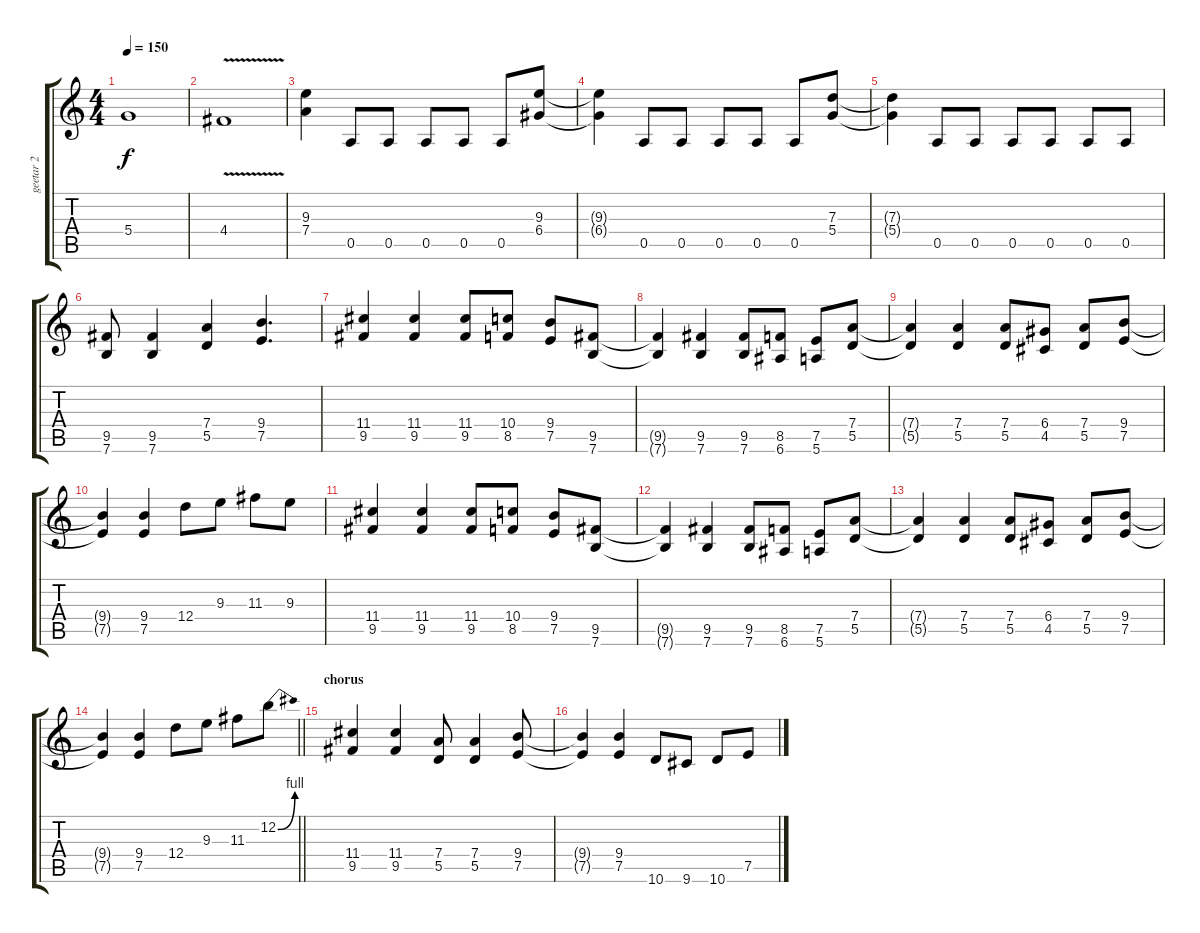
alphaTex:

\track ("geetar 2" "geetar 2") {instrument distortionguitar}
\staff {score tabs}
\tuning (E4 B3 G3 D3 A2 E2) {hide}
\ts (4 4)
\tempo 150
\clef g2
\ks c
5.4{t}.1{dy f} |
4.4{v}.1 |
(9.3 7.4).4 0.5.8 0.5.8 0.5.8 0.5.8 0.5.8 (9.3 6.4).8 |
(9.3{t} 6.4{t}).4 0.5.8 0.5.8 0.5.8 0.5.8 0.5.8 (7.3 5.4).8 |
(7.3{t} 5.4{t}).4 0.5.8 0.5.8 0.5.8 0.5.8 0.5.8 0.5.8 |
(9.5 7.6).8 (9.5 7.6).4 (7.4 5.5).4 (9.4 7.5).4{d} |
(11.4 9.5).4 (11.4 9.5).4 (11.4 9.5).8 (10.4 8.5).8 (9.4 7.5).8 (9.5 7.6).8 |
(9.5{t} 7.6{t}).4 (9.5 7.6).4 (9.5 7.6).8 (8.5 6.6).8 (7.5 5.6).8 (7.4 5.5).8 |
(7.4{t} 5.5{t}).4 (7.4 5.5).4 (7.4 5.5).8 (6.4 4.5).8 (7.4 5.5).8 (9.4 7.5).8 |
(9.4{t} 7.5{t}).4 (9.4 7.5).4 12.4.8 9.3.8 11.3.8 9.3.8 |
(11.4 9.5).4 (11.4 9.5).4 (11.4 9.5).8 (10.4 8.5).8 (9.4 7.5).8 (9.5 7.6).8 |
(9.5{t} 7.6{t}).4 (9.5 7.6).4 (9.5 7.6).8 (8.5 6.6).8 (7.5 5.6).8 (7.4 5.5).8 |
(7.4{t} 5.5{t}).4 (7.4 5.5).4 (7.4 5.5).8 (6.4 4.5).8 (7.4 5.5).8 (9.4 7.5).8 |
\barLineRight lightlight
(9.4{t} 7.5{t}).4 (9.4 7.5).4 12.4.8 9.3.8 11.3.8 12.2{be (bend 0 0 60 4)}.8 |
\section ("" "chorus")
(11.4 9.5).4 (11.4 9.5).4 (7.4 5.5).8 (7.4 5.5).4 (9.4 7.5).8 |
(9.4{t} 7.5{t}).4 (9.4 7.5).4 10.6.8 9.6.8 10.6.8 7.5.8
